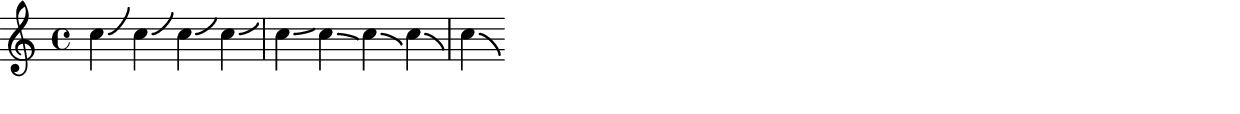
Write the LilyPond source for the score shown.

%% Generated by lilypond-book.py
%% Options: [alt=[image of music],printfilename,indent=0\mm,texidoc,line-width=160\mm]
\include "lilypond-book-preamble.ly"







% ****************************************************************
% Start cut-&-pastable-section 
% ****************************************************************

\paper {
  #(define dump-extents #t)
  
  indent = 0\mm
  line-width = 160\mm
  force-assignment = #""
  line-width = #(- line-width (* mm  3.000000))
}

\layout {
  
}



% ****************************************************************
% ly snippet:
% ****************************************************************
\sourcefilename "bend-after.ly"
\sourcefileline 0
\version "2.10.0"

\header {

  texidoc = "Falls and doits can be created with bendAfter. They run
 to the next note, or to the next barline."

}

\paper {
  ragged-right = ##T
}

\relative c'' {
  \override Score.SpacingSpanner #'shortest-duration-space = #3.0
  c4-\bendAfter #+5
  c4-\bendAfter #+4
  c4-\bendAfter #+3
  c4-\bendAfter #+2
  c4-\bendAfter #+1
  c4-\bendAfter #-1
  c4-\bendAfter #-2
  c4-\bendAfter #-3
  c4-\bendAfter #-4
}



% ****************************************************************
% end ly snippet
% ****************************************************************
